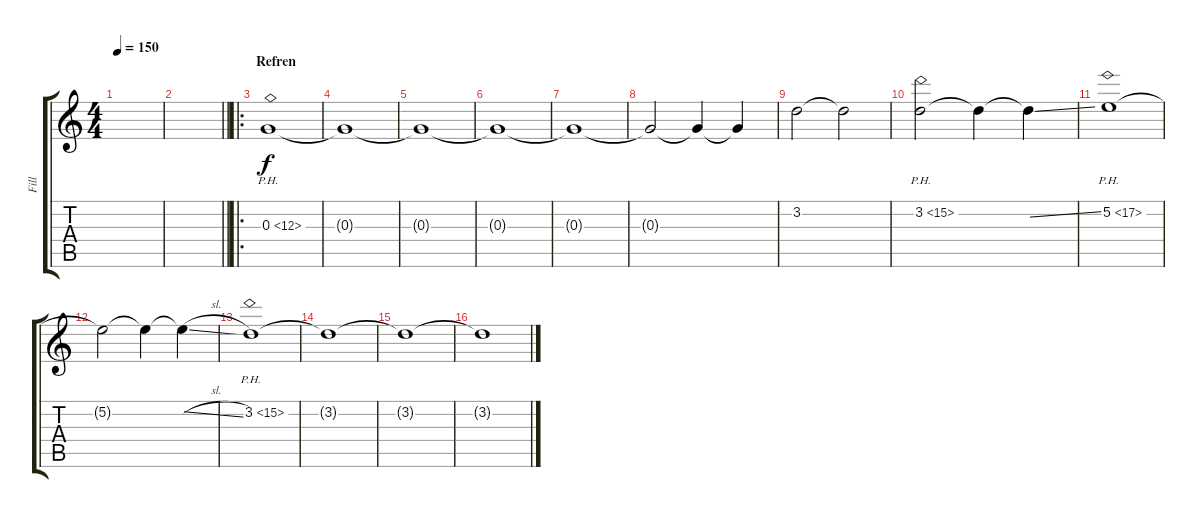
\track ("Fill" "Fill") {instrument overdrivenguitar}
\staff {score tabs}
\tuning (E4 B3 G3 D3 A2 E2) {hide}
\ts (4 4)
\tempo 150
\clef g2
\ks c
|
\barLineRight lightlight
|
\ro
\section ("" "Refren")
0.3{ph 12}.1{volume 13} |
0.3{t}.1 |
0.3{t}.1 |
0.3{t}.1 |
0.3{t}.1 |
0.3{t}.2 0.3{t}.4 0.3{t}.4{volume 7} |
3.2.2{volume 15} 3.2{t}.2{volume 6} |
3.2{ph 12}.2{volume 14} 3.2{t}.4 3.2{ss t}.4 |
5.2{ph 12}.1 |
5.2{t}.2 5.2{t}.4 5.2{sl t}.4 |
3.2{ph 12}.1 |
3.2{t}.1 |
3.2{t}.1 |
3.2{t}.1{volume 6}
